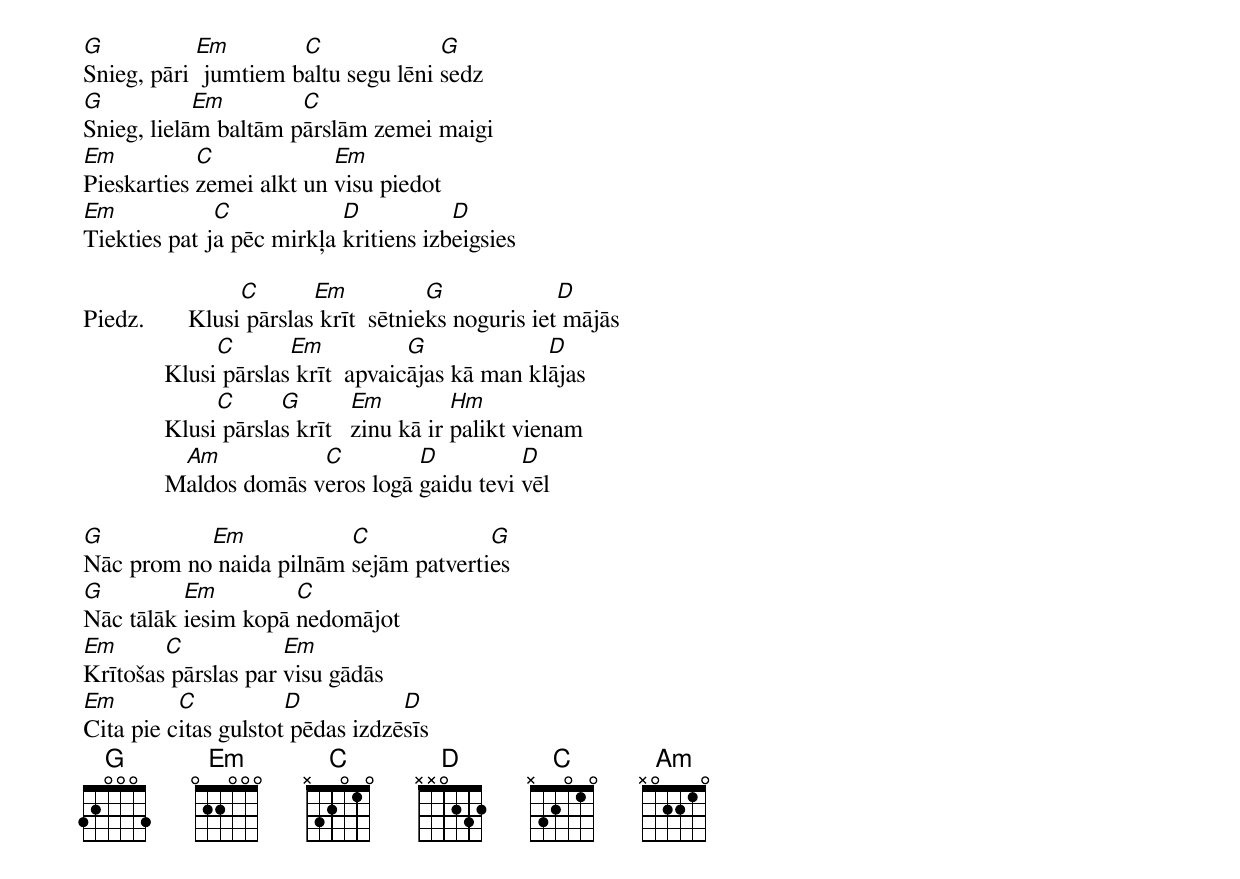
G           Em        Cmaj           G
Snieg, pāri  jumtiem baltu segu lēni sedz
G           Em        Cmaj
Snieg, lielām baltām pārslām zemei maigi
Em          Cmaj          Em
Pieskarties zemei alkt un visu piedot
Em            Cmaj         D           D
Tiekties pat ja pēc mirkļa kritiens izbeigsies

                  C       Em           G             D
Piedz.       Klusi pārslas krīt  sētnieks noguris iet mājās
                  C       Em           G             D
             Klusi pārslas krīt  apvaicājas kā man klājas
                  C      G        Em         Hm
             Klusi pārslas krīt   zinu kā ir palikt vienam
              Am           C         D          D
             Maldos domās veros logā gaidu tevi vēl

G          Em            Cmaj          G
Nāc prom no naida pilnām sejām patverties
G         Em         Cmaj
Nāc tālāk iesim kopā nedomājot
Em      Cmaj         Em
Krītošas pārslas par visu gādās
Em        Cmaj        D           D
Cita pie citas gulstot pēdas izdzēsīs
